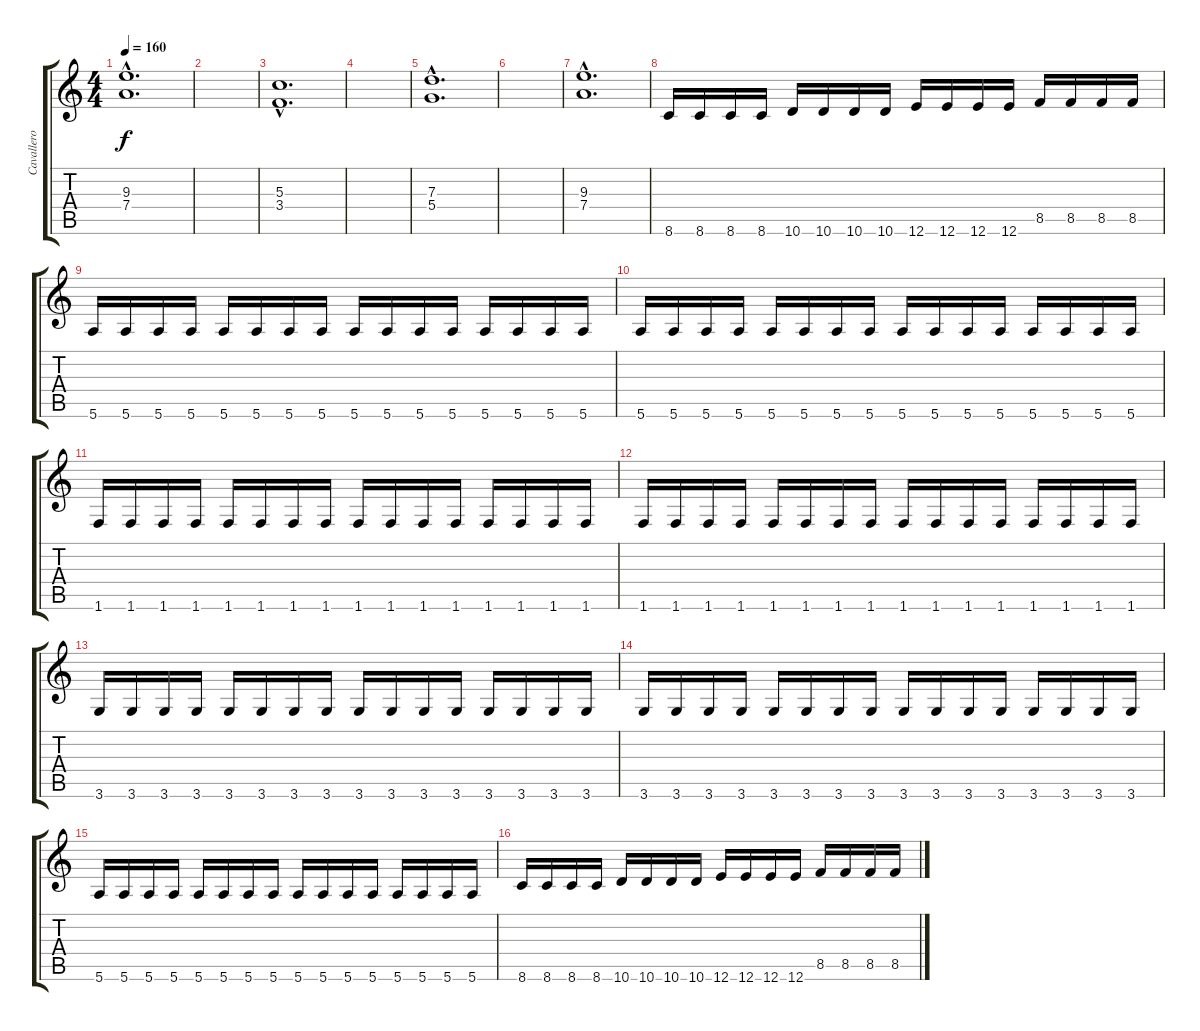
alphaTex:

\track ("Cavallero" "Cavallero") {instrument distortionguitar}
\staff {score tabs}
\tuning (E4 B3 G3 D3 A2 E2) {hide}
\ts (4 4)
\tempo 160
\clef g2
\ks c
(9.3{hac} 7.4{hac}).1{d dy f} |
|
(5.3{hac} 3.4{hac}).1{d} |
|
(7.3{hac} 5.4{hac}).1{d} |
|
(9.3{hac} 7.4{hac}).1{d} |
8.6.16 8.6.16 8.6.16 8.6.16 10.6.16 10.6.16 10.6.16 10.6.16 12.6.16 12.6.16 12.6.16 12.6.16 8.5.16 8.5.16 8.5.16 8.5.16 |
5.6.16 5.6.16 5.6.16 5.6.16 5.6.16 5.6.16 5.6.16 5.6.16 5.6.16 5.6.16 5.6.16 5.6.16 5.6.16 5.6.16 5.6.16 5.6.16 |
5.6.16 5.6.16 5.6.16 5.6.16 5.6.16 5.6.16 5.6.16 5.6.16 5.6.16 5.6.16 5.6.16 5.6.16 5.6.16 5.6.16 5.6.16 5.6.16 |
1.6.16 1.6.16 1.6.16 1.6.16 1.6.16 1.6.16 1.6.16 1.6.16 1.6.16 1.6.16 1.6.16 1.6.16 1.6.16 1.6.16 1.6.16 1.6.16 |
1.6.16 1.6.16 1.6.16 1.6.16 1.6.16 1.6.16 1.6.16 1.6.16 1.6.16 1.6.16 1.6.16 1.6.16 1.6.16 1.6.16 1.6.16 1.6.16 |
3.6.16 3.6.16 3.6.16 3.6.16 3.6.16 3.6.16 3.6.16 3.6.16 3.6.16 3.6.16 3.6.16 3.6.16 3.6.16 3.6.16 3.6.16 3.6.16 |
3.6.16 3.6.16 3.6.16 3.6.16 3.6.16 3.6.16 3.6.16 3.6.16 3.6.16 3.6.16 3.6.16 3.6.16 3.6.16 3.6.16 3.6.16 3.6.16 |
5.6.16 5.6.16 5.6.16 5.6.16 5.6.16 5.6.16 5.6.16 5.6.16 5.6.16 5.6.16 5.6.16 5.6.16 5.6.16 5.6.16 5.6.16 5.6.16 |
8.6.16 8.6.16 8.6.16 8.6.16 10.6.16 10.6.16 10.6.16 10.6.16 12.6.16 12.6.16 12.6.16 12.6.16 8.5.16 8.5.16 8.5.16 8.5.16
